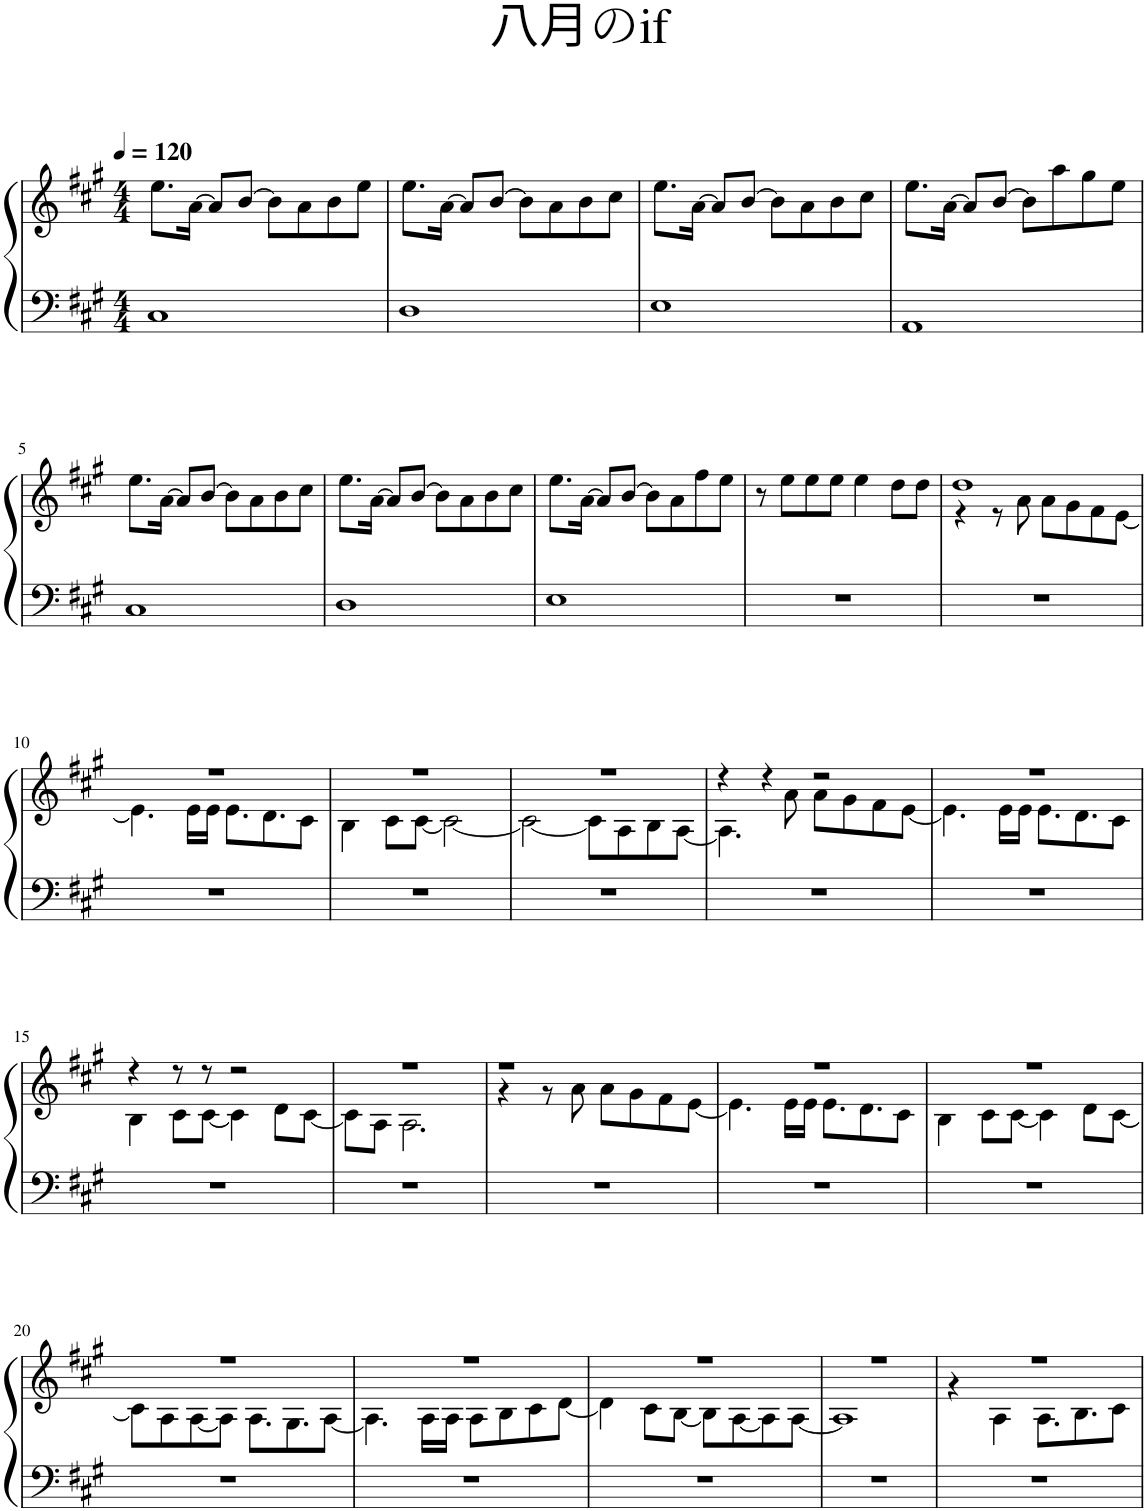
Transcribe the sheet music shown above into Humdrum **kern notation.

**kern	**kern
*part1	*part1
*staff2	*staff1
*I"Piano	*
*I'Pno.	*
*clefF4	*clefG2
*k[f#c#g#]	*k[f#c#g#]
*M4/4	*M4/4
*MM120	*MM120
=1	=1
1C#	8.ee\L
.	[16a\Jk
.	8a/L]
.	[8b/J
.	8b\L]
.	8a\
.	8b\
.	8ee\J
=2	=2
1D	8.ee\L
.	[16a\Jk
.	8a/L]
.	[8b/J
.	8b\L]
.	8a\
.	8b\
.	8cc#\J
=3	=3
1E	8.ee\L
.	[16a\Jk
.	8a/L]
.	[8b/J
.	8b\L]
.	8a\
.	8b\
.	8cc#\J
=4	=4
1AA	8.ee\L
.	[16a\Jk
.	8a/L]
.	[8b/J
.	8b\L]
.	8aa\
.	8gg#\
.	8ee\J
!!LO:LB:g=z
=5	=5
1C#	8.ee\L
.	[16a\Jk
.	8a/L]
.	[8b/J
.	8b\L]
.	8a\
.	8b\
.	8cc#\J
=6	=6
1D	8.ee\L
.	[16a\Jk
.	8a/L]
.	[8b/J
.	8b\L]
.	8a\
.	8b\
.	8cc#\J
=7	=7
1E	8.ee\L
.	[16a\Jk
.	8a/L]
.	[8b/J
.	8b\L]
.	8a\
.	8ff#\
.	8ee\J
=8	=8
1r	8r
.	8ee\L
.	8ee\
.	8ee\J
.	4ee\
.	8dd\L
.	8dd\J
=9	=9
*	*^
1r	1dd	4r
.	.	8r
.	.	8a\
.	.	8a\L
.	.	8g#\
.	.	8f#\
.	.	[8e\J
!!LO:LB:g=z	!!
=10	=10	=10
1r	1r	4.e\]
.	.	16e\LL
.	.	16e\JJ
.	.	8.e\L
.	.	8.d\
.	.	8c#\J
=11	=11	=11
1r	1r	4B\
.	.	8c#\L
.	.	[8c#\J
.	.	2c#\_
=12	=12	=12
1r	1r	2c#\_
.	.	8c#\L]
.	.	8A\
.	.	8B\
.	.	[8A\J
=13	=13	=13
1r	4r	4.A\]
.	4r	.
.	.	8a\
.	2r	8a\L
.	.	8g#\
.	.	8f#\
.	.	[8e\J
=14	=14	=14
1r	1r	4.e\]
.	.	16e\LL
.	.	16e\JJ
.	.	8.e\L
.	.	8.d\
.	.	8c#\J
!!LO:LB:g=z	!!
=15	=15	=15
1r	4r	4B\
.	8r	8c#\L
.	8r	[8c#\J
.	2r	4c#\]
.	.	8d\L
.	.	[8c#\J
=16	=16	=16
1r	1r	8c#\L]
.	.	8A\J
.	.	2.A\
=17	=17	=17
1r	1r	4r
.	.	8r
.	.	8a\
.	.	8a\L
.	.	8g#\
.	.	8f#\
.	.	[8e\J
=18	=18	=18
1r	1r	4.e\]
.	.	16e\LL
.	.	16e\JJ
.	.	8.e\L
.	.	8.d\
.	.	8c#\J
=19	=19	=19
1r	1r	4B\
.	.	8c#\L
.	.	[8c#\J
.	.	4c#\]
.	.	8d\L
.	.	[8c#\J
!!LO:LB:g=z	!!
=20	=20	=20
1r	1r	8c#\L]
.	.	8A\
.	.	[8A\
.	.	8A\J]
.	.	8.A\L
.	.	8.G#\
.	.	[8A\J
=21	=21	=21
1r	1r	4.A\]
.	.	16A\LL
.	.	16A\JJ
.	.	8A\L
.	.	8B\
.	.	8c#\
.	.	[8d\J
=22	=22	=22
1r	1r	4d\]
.	.	8c#\L
.	.	[8B\J
.	.	8B\L]
.	.	[8A\
.	.	8A\]
.	.	[8A\J
=23	=23	=23
1r	1r	1A]
=24	=24	=24
1r	1r	4r
.	.	4A\
.	.	8.A\L
.	.	8.B\
.	.	8c#\J
*	*v	*v
=	=
*-	*-
